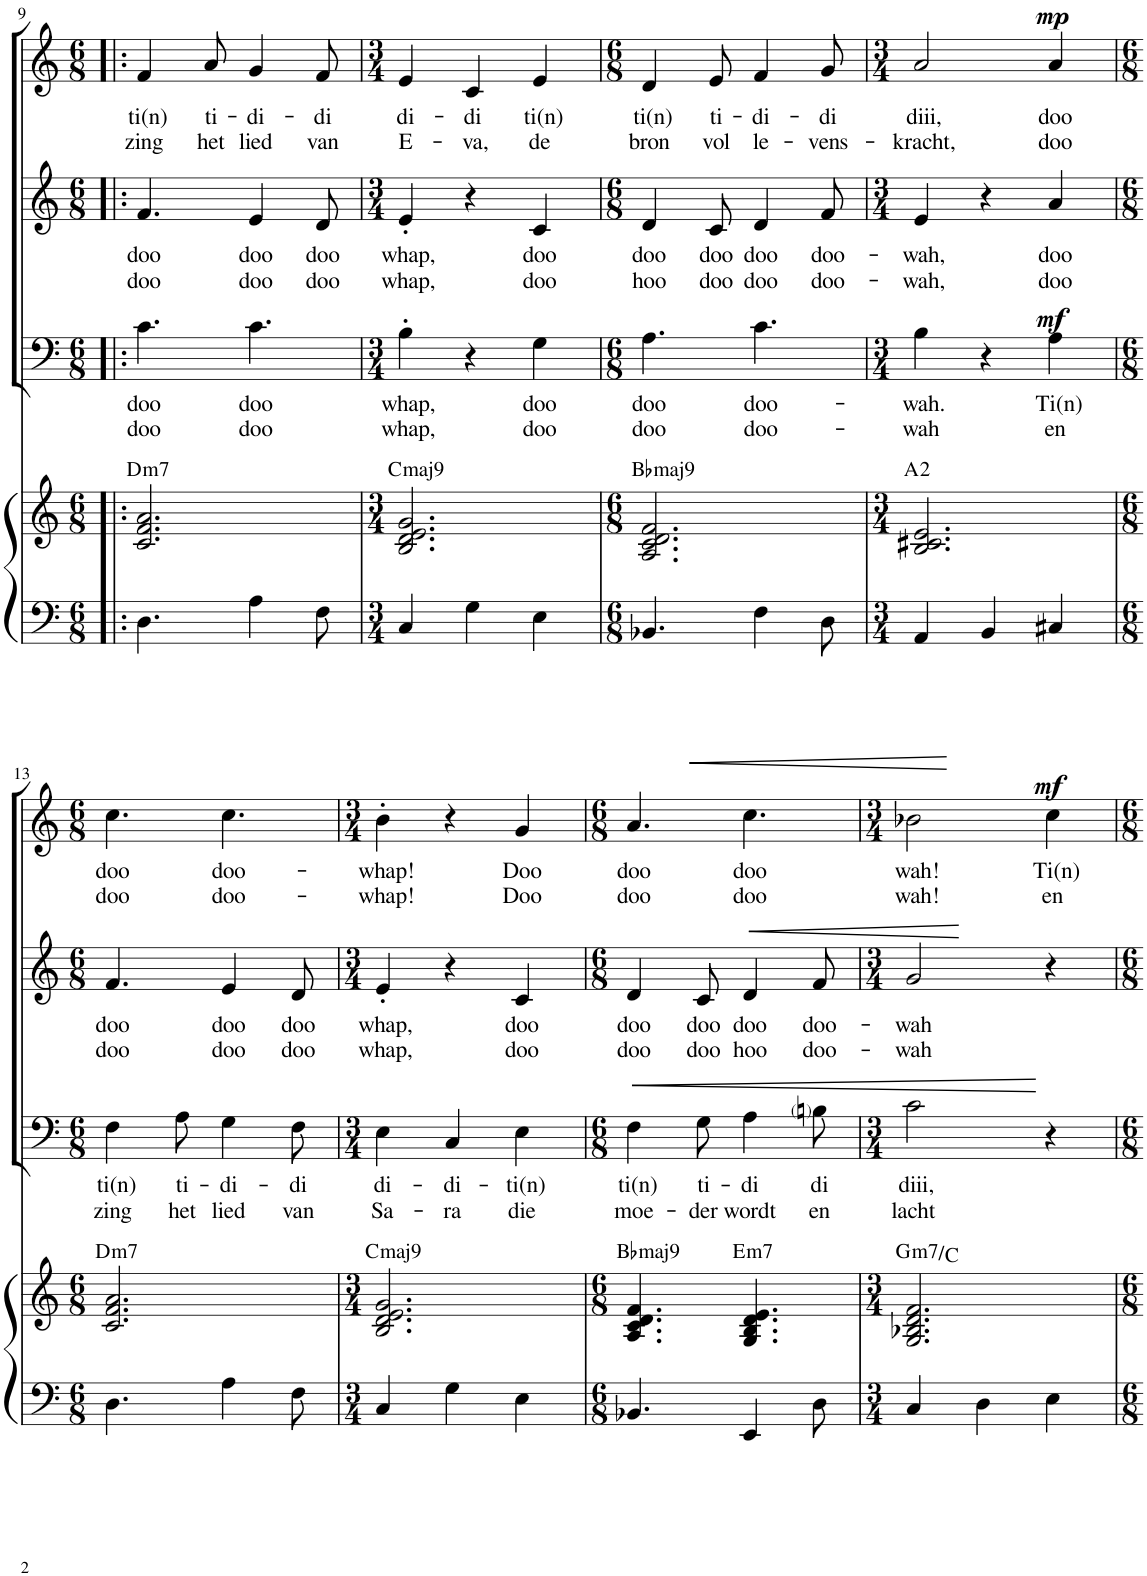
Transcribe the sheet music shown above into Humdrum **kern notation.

**kern	**kern	**harte	**kern	**text	**text	**dynam	**kern	**text	**text	**dynam	**kern	**text	**text	**dynam
*part4	*part4	*part4	*part3	*part3	*part3	*part3	*part2	*part2	*part2	*part2	*part1	*part1	*part1	*part1
*staff5	*staff4	*	*staff3	*staff3	*staff3	*staff3	*staff2	*staff2	*staff2	*staff2	*staff1	*staff1	*staff1	*staff1
*I"Piano	*	*	*I"Mannenstemmen	*	*	*	*I"Alt	*	*	*	*I"Sopraan	*	*	*
*I'Pno	*	*	*	*	*	*	*	*	*	*	*	*	*	*
!!LO:PB:g=z
*clefF4	*clefG2	*	*clefF4	*	*	*	*clefG2	*	*	*	*clefG2	*	*	*
*k[]	*k[]	*	*k[]	*	*	*	*k[]	*	*	*	*k[]	*	*	*
*M6/8	*M6/8	*	*M6/8	*	*	*	*M6/8	*	*	*	*M6/8	*	*	*
=9!|:	=9!|:	=9!|:	=9!|:	=9!|:	=9!|:	=9!|:	=9!|:	=9!|:	=9!|:	=9!|:	=9!|:	=9!|:	=9!|:	=9!|:
!	!	!LO:H:kt=m7	!	!LO:LY:b	!LO:LY:b	!	!	!LO:LY:b	!LO:LY:b	!	!	!LO:LY:b	!LO:LY:b	!
4.D\	2.c/ 2.f/ 2.a/	D:min7	4.c\	doo	doo	.	4.f/	doo	doo	.	4f/	ti(n)	zing	.
!	!	!	!	!	!	!	!	!	!	!	!	!LO:LY:b	!LO:LY:b	!
.	.	.	.	.	.	.	.	.	.	.	8a/	ti-	het	.
!	!	!	!	!LO:LY:b	!LO:LY:b	!	!	!LO:LY:b	!LO:LY:b	!	!	!LO:LY:b	!LO:LY:b	!
4A\	.	.	4.c\	doo	doo	.	4e/	doo	doo	.	4g/	-di-	lied	.
!	!	!	!	!	!	!	!	!LO:LY:b	!LO:LY:b	!	!	!LO:LY:b	!LO:LY:b	!
8F\	.	.	.	.	.	.	8d/	doo	doo	.	8f/	-di	van	.
=10	=10	=10	=10	=10	=10	=10	=10	=10	=10	=10	=10	=10	=10	=10
*M3/4	*M3/4	*	*M3/4	*	*	*	*M3/4	*	*	*	*M3/4	*	*	*
!	!	!LO:H:kt=maj9	!	!LO:LY:b	!LO:LY:b	!	!	!LO:LY:b	!LO:LY:b	!	!	!LO:LY:b	!LO:LY:b	!
4C/	2.B/ 2.d/ 2.e/ 2.g/	C:maj9	4B'\	whap,	whap,	.	4e'/	whap,	whap,	.	4e/	di-	E-	.
!	!	!	!	!	!	!	!	!	!	!	!	!LO:LY:b	!LO:LY:b	!
4G\	.	.	4r	.	.	.	4r	.	.	.	4c/	-di	-va,	.
!	!	!	!	!LO:LY:b	!LO:LY:b	!	!	!LO:LY:b	!LO:LY:b	!	!	!LO:LY:b	!LO:LY:b	!
4E\	.	.	4G\	doo	doo	.	4c/	doo	doo	.	4e/	ti(n)	de	.
=11	=11	=11	=11	=11	=11	=11	=11	=11	=11	=11	=11	=11	=11	=11
*M6/8	*M6/8	*	*M6/8	*	*	*	*M6/8	*	*	*	*M6/8	*	*	*
!	!	!LO:H:kt=maj9	!	!LO:LY:b	!LO:LY:b	!	!	!LO:LY:b	!LO:LY:b	!	!	!LO:LY:b	!LO:LY:b	!
4.BB-X/	2.A/ 2.c/ 2.d/ 2.f/	Bb:maj9	4.A\	doo	doo	.	4d/	doo	hoo	.	4d/	ti(n)	bron	.
!	!	!	!	!	!	!	!	!LO:LY:b	!LO:LY:b	!	!	!LO:LY:b	!LO:LY:b	!
.	.	.	.	.	.	.	8c/	doo	doo	.	8e/	ti-	vol	.
!	!	!	!	!LO:LY:b	!LO:LY:b	!	!	!LO:LY:b	!LO:LY:b	!	!	!LO:LY:b	!LO:LY:b	!
4F\	.	.	4.c\	doo-	doo-	.	4d/	doo	doo	.	4f/	-di-	le-	.
!	!	!	!	!	!	!	!	!LO:LY:b	!LO:LY:b	!	!	!LO:LY:b	!LO:LY:b	!
8D\	.	.	.	.	.	.	8f/	doo-	doo-	.	8g/	-di	-vens-	.
=12	=12	=12	=12	=12	=12	=12	=12	=12	=12	=12	=12	=12	=12	=12
*M3/4	*M3/4	*	*M3/4	*	*	*	*M3/4	*	*	*	*M3/4	*	*	*
!	!	!	!	!LO:LY:b	!LO:LY:b	!	!	!LO:LY:b	!LO:LY:b	!	!	!LO:LY:b	!LO:LY:b	!
4AA/	2.B/ 2.c#X/ 2.e/	A:maj(2)	4B\	-wah.	-wah	.	4e/	-wah,	-wah,	.	2a/	diii,	-kracht,	.
4BB/	.	.	4r	.	.	.	4r	.	.	.	.	.	.	.
!	!	!	!	!LO:LY:b	!LO:LY:b	!LO:DY:a	!	!LO:LY:b	!LO:LY:b	!	!	!LO:LY:b	!LO:LY:b	!LO:DY:a
4C#X/	.	.	4A\	Ti(n)	en	mf	4a/	doo	doo	.	4a/	doo	doo	mp
!!LO:LB:g=z
=13	=13	=13	=13	=13	=13	=13	=13	=13	=13	=13	=13	=13	=13	=13
*M6/8	*M6/8	*	*M6/8	*	*	*	*M6/8	*	*	*	*M6/8	*	*	*
!	!	!LO:H:kt=m7	!	!LO:LY:b	!LO:LY:b	!	!	!LO:LY:b	!LO:LY:b	!	!	!LO:LY:b	!LO:LY:b	!
4.D\	2.c/ 2.f/ 2.a/	D:min7	4F\	ti(n)	zing	.	4.f/	doo	doo	.	4.cc\	doo	doo	.
!	!	!	!	!LO:LY:b	!LO:LY:b	!	!	!	!	!	!	!	!	!
.	.	.	8A\	ti-	het	.	.	.	.	.	.	.	.	.
!	!	!	!	!LO:LY:b	!LO:LY:b	!	!	!LO:LY:b	!LO:LY:b	!	!	!LO:LY:b	!LO:LY:b	!
4A\	.	.	4G\	-di-	lied	.	4e/	doo	doo	.	4.cc\	doo-	doo-	.
!	!	!	!	!LO:LY:b	!LO:LY:b	!	!	!LO:LY:b	!LO:LY:b	!	!	!	!	!
8F\	.	.	8F\	-di	van	.	8d/	doo	doo	.	.	.	.	.
=14	=14	=14	=14	=14	=14	=14	=14	=14	=14	=14	=14	=14	=14	=14
*M3/4	*M3/4	*	*M3/4	*	*	*	*M3/4	*	*	*	*M3/4	*	*	*
!	!	!LO:H:kt=maj9	!	!LO:LY:b	!LO:LY:b	!	!	!LO:LY:b	!LO:LY:b	!	!	!LO:LY:b	!LO:LY:b	!
4C/	2.B/ 2.d/ 2.e/ 2.g/	C:maj9	4E\	di-	Sa-	.	4e'/	whap,	whap,	.	4b'\	-whap!	-whap!	.
!	!	!	!	!LO:LY:b	!LO:LY:b	!	!	!	!	!	!	!	!	!
4G\	.	.	4C/	-di-	-ra	.	4r	.	.	.	4r	.	.	.
!	!	!	!	!LO:LY:b	!LO:LY:b	!	!	!LO:LY:b	!LO:LY:b	!	!	!LO:LY:b	!LO:LY:b	!
4E\	.	.	4E\	-ti(n)	die	.	4c/	doo	doo	.	4g/	Doo	Doo	.
=15	=15	=15	=15	=15	=15	=15	=15	=15	=15	=15	=15	=15	=15	=15
*M6/8	*M6/8	*	*M6/8	*	*	*	*M6/8	*	*	*	*M6/8	*	*	*
!	!	!LO:H:kt=maj9	!	!LO:LY:b	!LO:LY:b	!LO:HP:b	!	!LO:LY:b	!LO:LY:b	!	!	!LO:LY:b	!LO:LY:b	!LO:HP:b
4.BB-X/	4.A/ 4.c/ 4.d/ 4.f/	Bb:maj9	4F\	ti(n)	moe-	<	4d/	doo	doo	.	4.a/	doo	doo	<
!	!	!	!	!LO:LY:b	!LO:LY:b	!	!	!LO:LY:b	!LO:LY:b	!	!	!	!	!
.	.	.	8G\	ti-	-der	.	8c/	doo	doo	.	.	.	.	.
!	!	!LO:H:kt=m7	!	!LO:LY:b	!LO:LY:b	!	!	!LO:LY:b	!LO:LY:b	!LO:HP:b	!	!LO:LY:b	!LO:LY:b	!
4EE/	4.G/ 4.B/ 4.d/ 4.e/	E:min7	4A\	-di	wordt	.	4d/	doo	hoo	<	4.cc\	doo	doo	.
!	!	!	!	!LO:LY:b	!LO:LY:b	!	!	!LO:LY:b	!LO:LY:b	!	!	!	!	!
8D\	.	.	8Bn\	di	en	.	8f/	doo-	doo-	.	.	.	.	.
.	.	.	.	.	.	.	.	.	.	.	.	.	.	[
=16	=16	=16	=16	=16	=16	=16	=16	=16	=16	=16	=16	=16	=16	=16
*M3/4	*M3/4	*	*M3/4	*	*	*	*M3/4	*	*	*	*M3/4	*	*	*
!	!	!LO:H:kt=m7	!	!LO:LY:b	!LO:LY:b	!	!	!LO:LY:b	!LO:LY:b	!	!	!LO:LY:b	!LO:LY:b	!
4C/	2.G/ 2.B-X/ 2.d/ 2.f/	G:min7/4	2c\	diii,	lacht	.	2g/	-wah	-wah	.	2b-X\	wah!	wah!	.
4D\	.	.	.	.	.	.	.	.	.	.	.	.	.	.
!	!	!	!	!	!	!	!	!	!	!	!	!LO:LY:b	!LO:LY:b	!LO:DY:a
4E\	.	.	4r	.	.	[	4r	.	.	[	4cc\	Ti(n)	en	mf
=	=	=	=	=	=	=	=	=	=	=	=	=	=	=
*-	*-	*-	*-	*-	*-	*-	*-	*-	*-	*-	*-	*-	*-	*-
